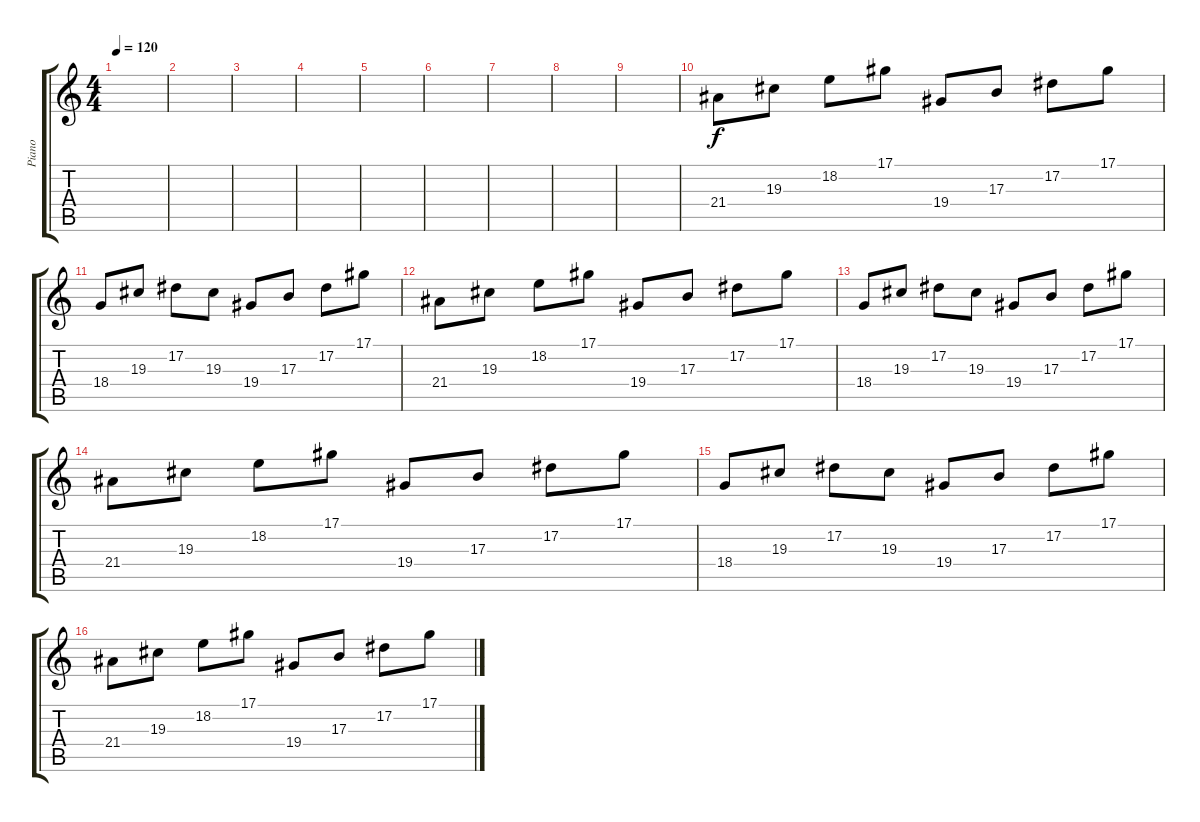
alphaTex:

\track ("Piano" "Piano") {instrument acousticgrandpiano}
\staff {score tabs}
\tuning (Eb4 Bb3 Gb3 Db3 Ab2 Eb2) {hide}
\ts (4 4)
\tempo 120
\clef g2
\ks c
|
|
|
|
|
|
|
|
|
21.4.8 19.3.8 18.2.8 17.1.8 19.4.8 17.3.8 17.2.8 17.1.8 |
18.4.8 19.3.8 17.2.8 19.3.8 19.4.8 17.3.8 17.2.8 17.1.8 |
21.4.8 19.3.8 18.2.8 17.1.8 19.4.8 17.3.8 17.2.8 17.1.8 |
18.4.8 19.3.8 17.2.8 19.3.8 19.4.8 17.3.8 17.2.8 17.1.8 |
21.4.8 19.3.8 18.2.8 17.1.8 19.4.8 17.3.8 17.2.8 17.1.8 |
18.4.8 19.3.8 17.2.8 19.3.8 19.4.8 17.3.8 17.2.8 17.1.8 |
21.4.8 19.3.8 18.2.8 17.1.8 19.4.8 17.3.8 17.2.8 17.1.8
